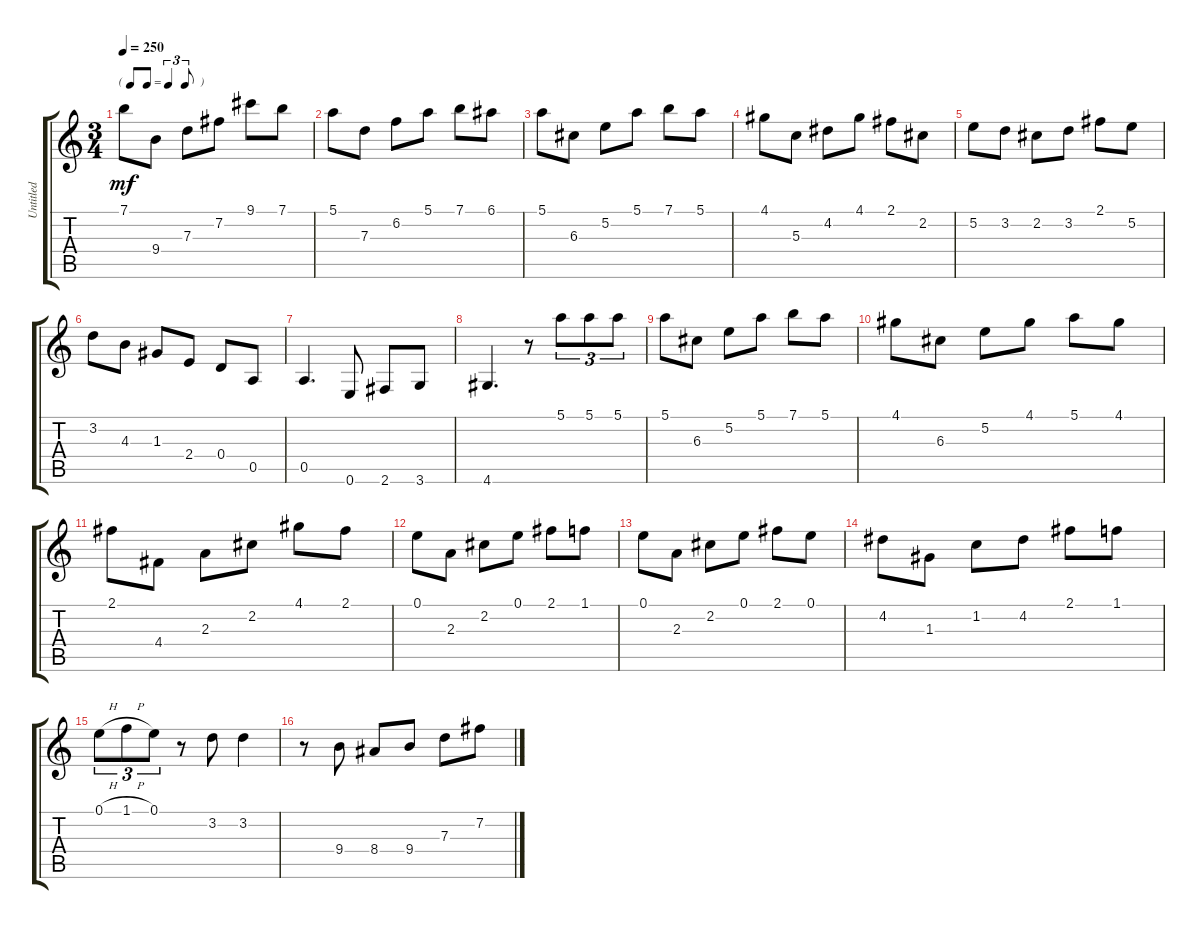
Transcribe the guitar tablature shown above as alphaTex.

\track ("Untitled" "Untitled") {instrument acousticguitarnylon}
\staff {score tabs}
\tuning (E4 B3 G3 D3 A2 E2) {hide}
\ts (3 4)
\tf triplet8th
\tempo 250
\clef g2
\ks aminor
7.1.8{dy mf} 9.4.8 7.3.8 7.2.8 9.1.8 7.1.8 |
5.1.8 7.3.8 6.2.8 5.1.8 7.1.8 6.1.8 |
5.1.8 6.3.8 5.2.8 5.1.8 7.1.8 5.1.8 |
4.1.8 5.3.8 4.2.8 4.1.8 2.1.8 2.2.8 |
5.2.8 3.2.8 2.2.8 3.2.8 2.1.8 5.2.8 |
3.2.8 4.3.8 1.3.8 2.4.8 0.4.8 0.5.8 |
0.5.4{d} 0.6.8 2.6.8 3.6.8 |
4.6.4{d} r.8 5.1.8{tu (3 2)} 5.1.8{tu (3 2)} 5.1.8{tu (3 2)} |
5.1.8 6.3.8 5.2.8 5.1.8 7.1.8 5.1.8 |
4.1.8 6.3.8 5.2.8 4.1.8 5.1.8 4.1.8 |
2.1.8 4.4.8 2.3.8 2.2.8 4.1.8 2.1.8 |
0.1.8 2.3.8 2.2.8 0.1.8 2.1.8 1.1.8 |
0.1.8 2.3.8 2.2.8 0.1.8 2.1.8 0.1.8 |
4.2.8 1.3.8 1.2.8 4.2.8 2.1.8 1.1.8 |
0.1{h}.8{tu (3 2)} 1.1{h}.8{tu (3 2)} 0.1.8{tu (3 2)} r.8 3.2.8 3.2.4 |
r.8 9.4.8 8.4.8 9.4.8 7.3.8 7.2.8
